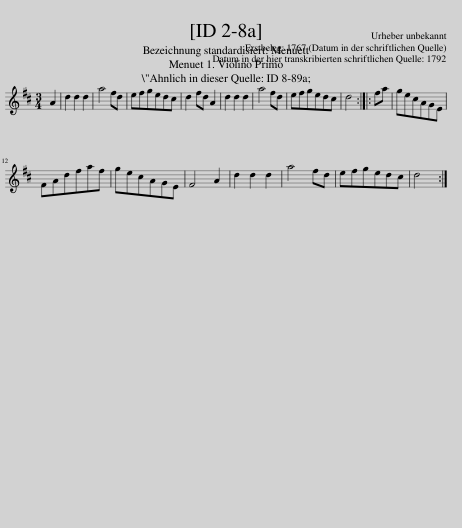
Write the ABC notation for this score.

X:1
L:1/8
M:3/4
I:linebreak $
K:D
V:1 treble
V:1
 A2 | d2 d2 d2 | a4 fd | efgedc | d2 fd A2 | %5
 d2 d2 d2 | a4 fd | efgedc | d4 :: fa | %10
 gecAGE |$ FAdfaf | gecAGE | F4 A2 | d2 d2 d2 | %15
 a4 fd | efgedc | d4 :| %18
